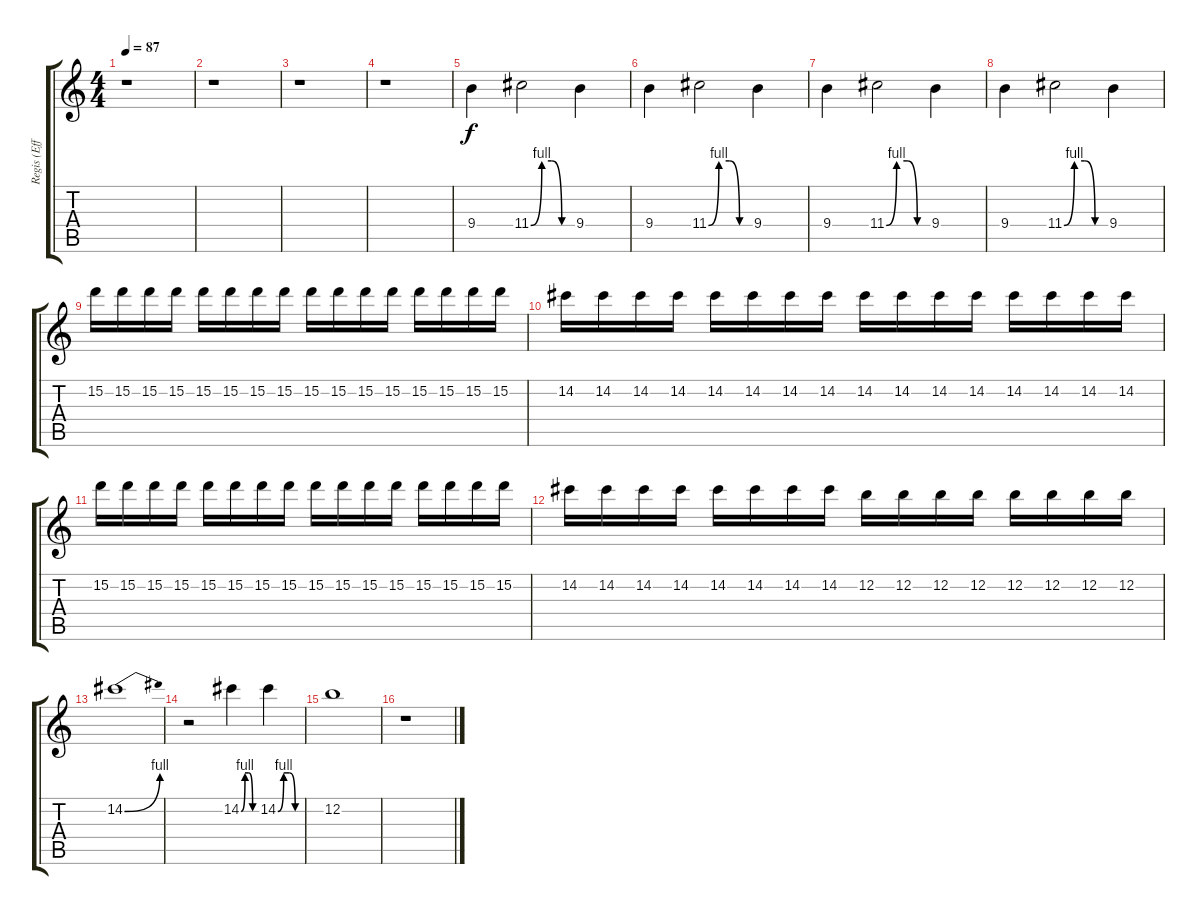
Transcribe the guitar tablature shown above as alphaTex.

\track ("Regis (Effet)" "Regis (Eff") {instrument overdrivenguitar}
\staff {score tabs}
\tuning (E4 B3 G3 D3 A2 E2) {hide}
\ts (4 4)
\tempo 87
\clef g2
\ks c
r.1{dy f} |
r.1 |
r.1 |
r.1 |
9.4.4 11.4{be (custom 0 0 16 4 30 4 45 0 60 0)}.2 9.4.4 |
9.4.4 11.4{be (custom 0 0 15 4 30 4 45 0 60 0)}.2 9.4.4 |
9.4.4 11.4{be (custom 0 0 15 4 30 4 45 0 60 0)}.2 9.4.4 |
9.4.4 11.4{be (custom 0 0 15 4 30 4 45 0 60 0)}.2 9.4.4 |
15.2.16 15.2.16 15.2.16 15.2.16 15.2.16 15.2.16 15.2.16 15.2.16 15.2.16 15.2.16 15.2.16 15.2.16 15.2.16 15.2.16 15.2.16 15.2.16 |
14.2.16 14.2.16 14.2.16 14.2.16 14.2.16 14.2.16 14.2.16 14.2.16 14.2.16 14.2.16 14.2.16 14.2.16 14.2.16 14.2.16 14.2.16 14.2.16 |
15.2.16 15.2.16 15.2.16 15.2.16 15.2.16 15.2.16 15.2.16 15.2.16 15.2.16 15.2.16 15.2.16 15.2.16 15.2.16 15.2.16 15.2.16 15.2.16 |
14.2.16 14.2.16 14.2.16 14.2.16 14.2.16 14.2.16 14.2.16 14.2.16 12.2.16 12.2.16 12.2.16 12.2.16 12.2.16 12.2.16 12.2.16 12.2.16 |
14.2{be (bend 0 0 60 4)}.1 |
r.2 14.2{be (custom 0 0 15 4 30 4 45 0 60 0)}.4 14.2{be (custom 0 0 15 4 30 4 45 0 60 0)}.4 |
12.2.1 |
r.1
